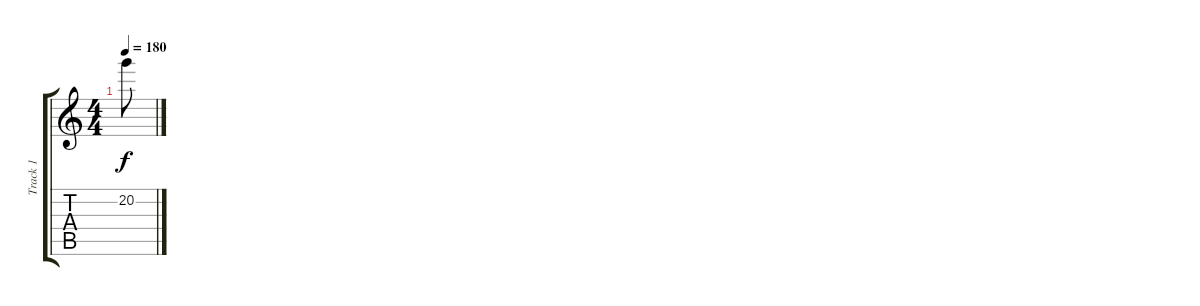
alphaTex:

\track ("Track 1" "Track 1") {instrument acousticguitarnylon}
\staff {score tabs}
\tuning (E4 B3 G3 D3 A2 E2) {hide}
\ts (4 4)
\tempo 180
\clef g2
\ks c
20.2.8{dy f}
